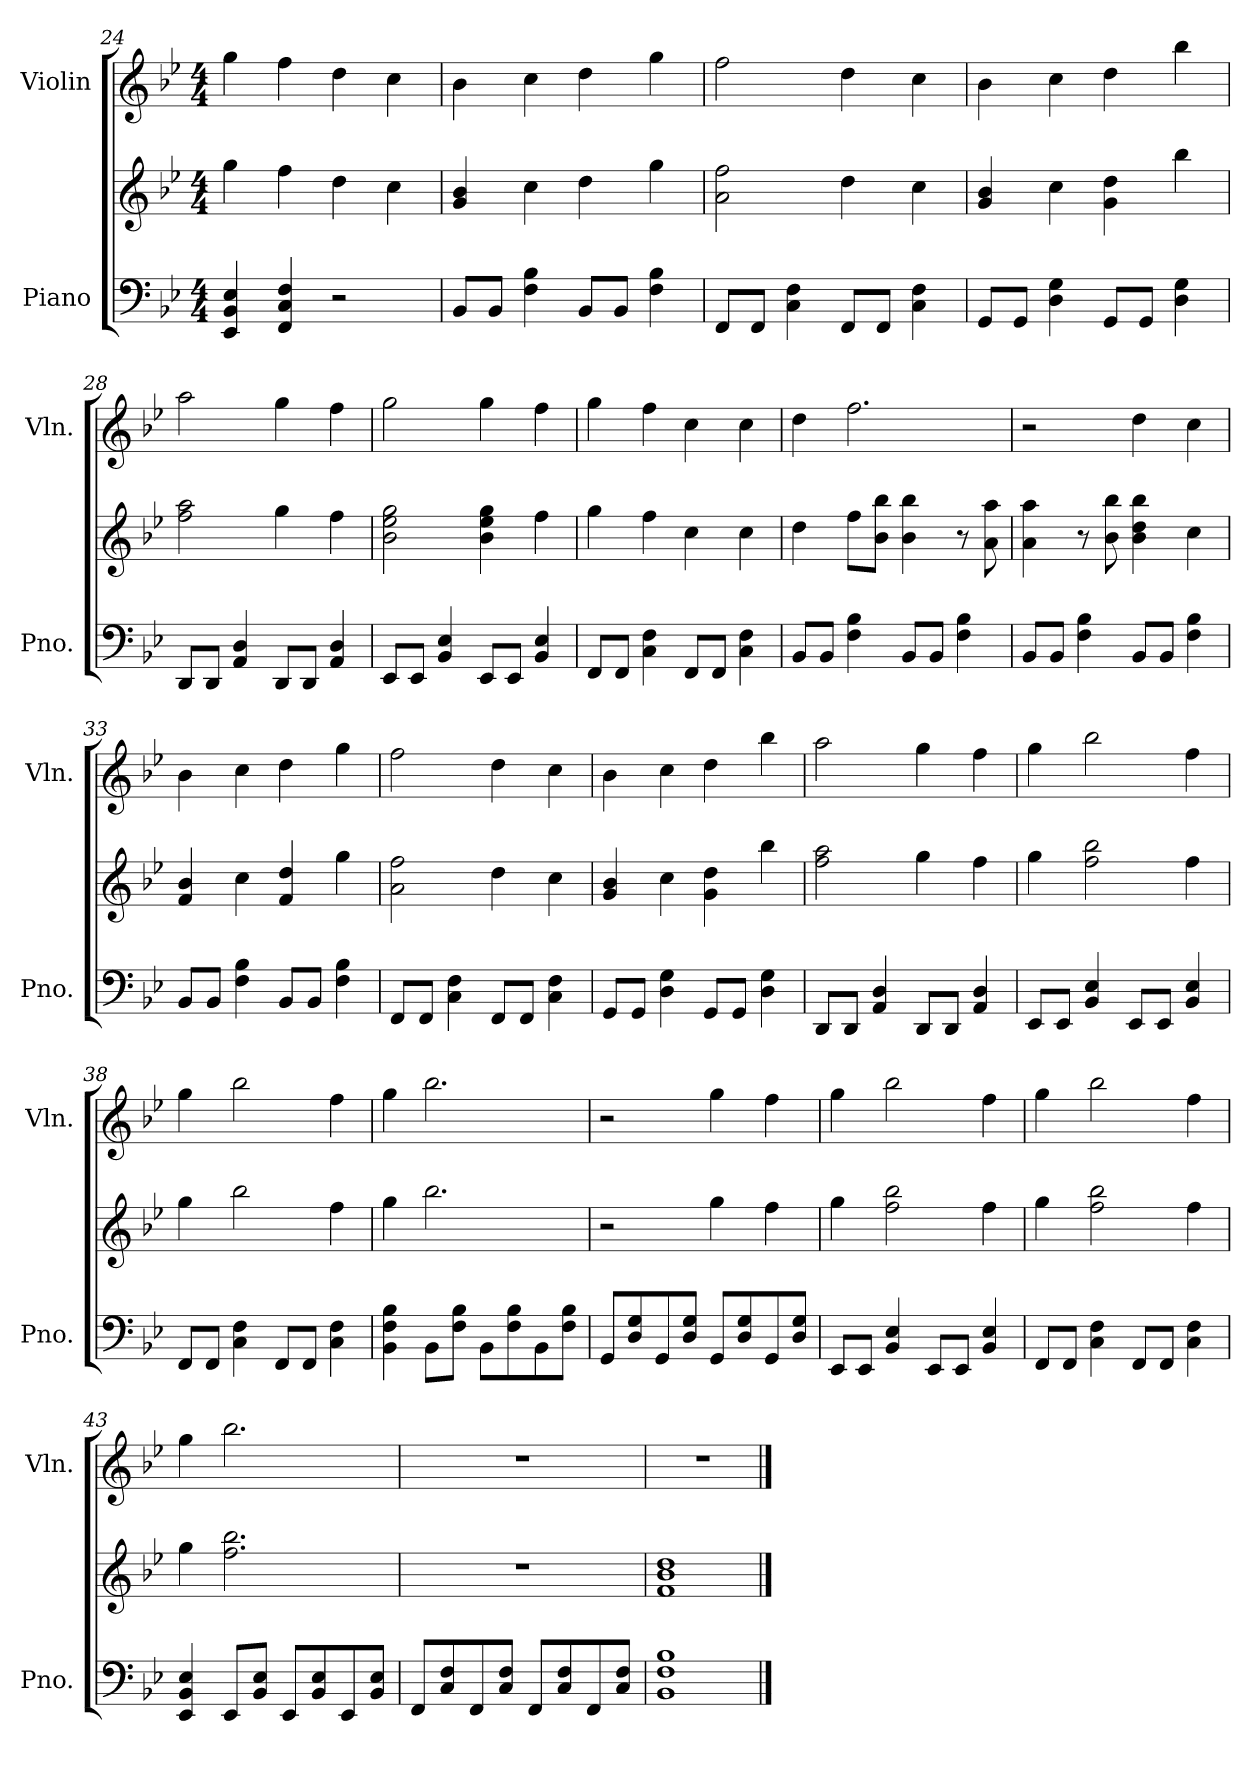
**kern	**kern	**kern
*part2	*part2	*part1
*staff3	*staff2	*staff1
*I"Piano	*	*I"Violin
*I'Pno.	*	*I'Vln.
*clefF4	*clefG2	*clefG2
*k[b-e-]	*k[b-e-]	*k[b-e-]
*M4/4	*M4/4	*M4/4
=24	=24	=24
4EE-/ 4BB-/ 4E-/	4gg\	4gg\
4FF/ 4C/ 4F/	4ff\	4ff\
2r	4dd\	4dd\
.	4cc\	4cc\
=25	=25	=25
8BB-/L	4g/ 4b-/	4b-\
8BB-/J	.	.
4F\ 4B-\	4cc\	4cc\
8BB-/L	4dd\	4dd\
8BB-/J	.	.
4F\ 4B-\	4gg\	4gg\
=26	=26	=26
8FF/L	2a\ 2ff\	2ff\
8FF/J	.	.
4C\ 4F\	.	.
8FF/L	4dd\	4dd\
8FF/J	.	.
4C\ 4F\	4cc\	4cc\
=27	=27	=27
8GG/L	4g/ 4b-/	4b-\
8GG/J	.	.
4D\ 4G\	4cc\	4cc\
8GG/L	4g\ 4dd\	4dd\
8GG/J	.	.
4D\ 4G\	4bb-\	4bb-\
!!LO:PB:g=z
=28	=28	=28
8DD/L	2ff\ 2aa\	2aa\
8DD/J	.	.
4AA/ 4D/	.	.
8DD/L	4gg\	4gg\
8DD/J	.	.
4AA/ 4D/	4ff\	4ff\
=29	=29	=29
8EE-/L	2b-\ 2ee-\ 2gg\	2gg\
8EE-/J	.	.
4BB-/ 4E-/	.	.
8EE-/L	4b-\ 4ee-\ 4gg\	4gg\
8EE-/J	.	.
4BB-/ 4E-/	4ff\	4ff\
=30	=30	=30
8FF/L	4gg\	4gg\
8FF/J	.	.
4C\ 4F\	4ff\	4ff\
8FF/L	4cc\	4cc\
8FF/J	.	.
4C\ 4F\	4cc\	4cc\
=31	=31	=31
8BB-/L	4dd\	4dd\
8BB-/J	.	.
4F\ 4B-\	8ff\L	2.ff\
.	8b-\ 8bb-\J	.
8BB-/L	4b-\ 4bb-\	.
8BB-/J	.	.
4F\ 4B-\	8r	.
.	8a\ 8aa\	.
=32	=32	=32
8BB-/L	4a\ 4aa\	2r
8BB-/J	.	.
4F\ 4B-\	8r	.
.	8b-\ 8bb-\	.
8BB-/L	4b-\ 4dd\ 4bb-\	4dd\
8BB-/J	.	.
4F\ 4B-\	4cc\	4cc\
=33	=33	=33
8BB-/L	4f/ 4b-/	4b-\
8BB-/J	.	.
4F\ 4B-\	4cc\	4cc\
8BB-/L	4f/ 4dd/	4dd\
8BB-/J	.	.
4F\ 4B-\	4gg\	4gg\
!!LO:LB:g=z
=34	=34	=34
8FF/L	2a\ 2ff\	2ff\
8FF/J	.	.
4C\ 4F\	.	.
8FF/L	4dd\	4dd\
8FF/J	.	.
4C\ 4F\	4cc\	4cc\
=35	=35	=35
8GG/L	4g/ 4b-/	4b-\
8GG/J	.	.
4D\ 4G\	4cc\	4cc\
8GG/L	4g\ 4dd\	4dd\
8GG/J	.	.
4D\ 4G\	4bb-\	4bb-\
=36	=36	=36
8DD/L	2ff\ 2aa\	2aa\
8DD/J	.	.
4AA/ 4D/	.	.
8DD/L	4gg\	4gg\
8DD/J	.	.
4AA/ 4D/	4ff\	4ff\
=37	=37	=37
8EE-/L	4gg\	4gg\
8EE-/J	.	.
4BB-/ 4E-/	2ff\ 2bb-\	2bb-\
8EE-/L	.	.
8EE-/J	.	.
4BB-/ 4E-/	4ff\	4ff\
=38	=38	=38
8FF/L	4gg\	4gg\
8FF/J	.	.
4C\ 4F\	2bb-\	2bb-\
8FF/L	.	.
8FF/J	.	.
4C\ 4F\	4ff\	4ff\
=39	=39	=39
4BB-\ 4F\ 4B-\	4gg\	4gg\
8BB-\L	2.bb-\	2.bb-\
8F\ 8B-\J	.	.
8BB-\L	.	.
8F\ 8B-\	.	.
8BB-\	.	.
8F\ 8B-\J	.	.
!!LO:LB:g=z
=40	=40	=40
8GG/L	2r	2r
8D/ 8G/	.	.
8GG/	.	.
8D/ 8G/J	.	.
8GG/L	4gg\	4gg\
8D/ 8G/	.	.
8GG/	4ff\	4ff\
8D/ 8G/J	.	.
=41	=41	=41
8EE-/L	4gg\	4gg\
8EE-/J	.	.
4BB-/ 4E-/	2ff\ 2bb-\	2bb-\
8EE-/L	.	.
8EE-/J	.	.
4BB-/ 4E-/	4ff\	4ff\
=42	=42	=42
8FF/L	4gg\	4gg\
8FF/J	.	.
4C\ 4F\	2ff\ 2bb-\	2bb-\
8FF/L	.	.
8FF/J	.	.
4C\ 4F\	4ff\	4ff\
=43	=43	=43
4EE-/ 4BB-/ 4E-/	4gg\	4gg\
8EE-/L	2.ff\ 2.bb-\	2.bb-\
8BB-/ 8E-/J	.	.
8EE-/L	.	.
8BB-/ 8E-/	.	.
8EE-/	.	.
8BB-/ 8E-/J	.	.
=44	=44	=44
8FF/L	1r	1r
8C/ 8F/	.	.
8FF/	.	.
8C/ 8F/J	.	.
8FF/L	.	.
8C/ 8F/	.	.
8FF/	.	.
8C/ 8F/J	.	.
=45	=45	=45
1BB- 1F 1B-	1f 1b- 1dd	1r
==	==	==
*-	*-	*-
